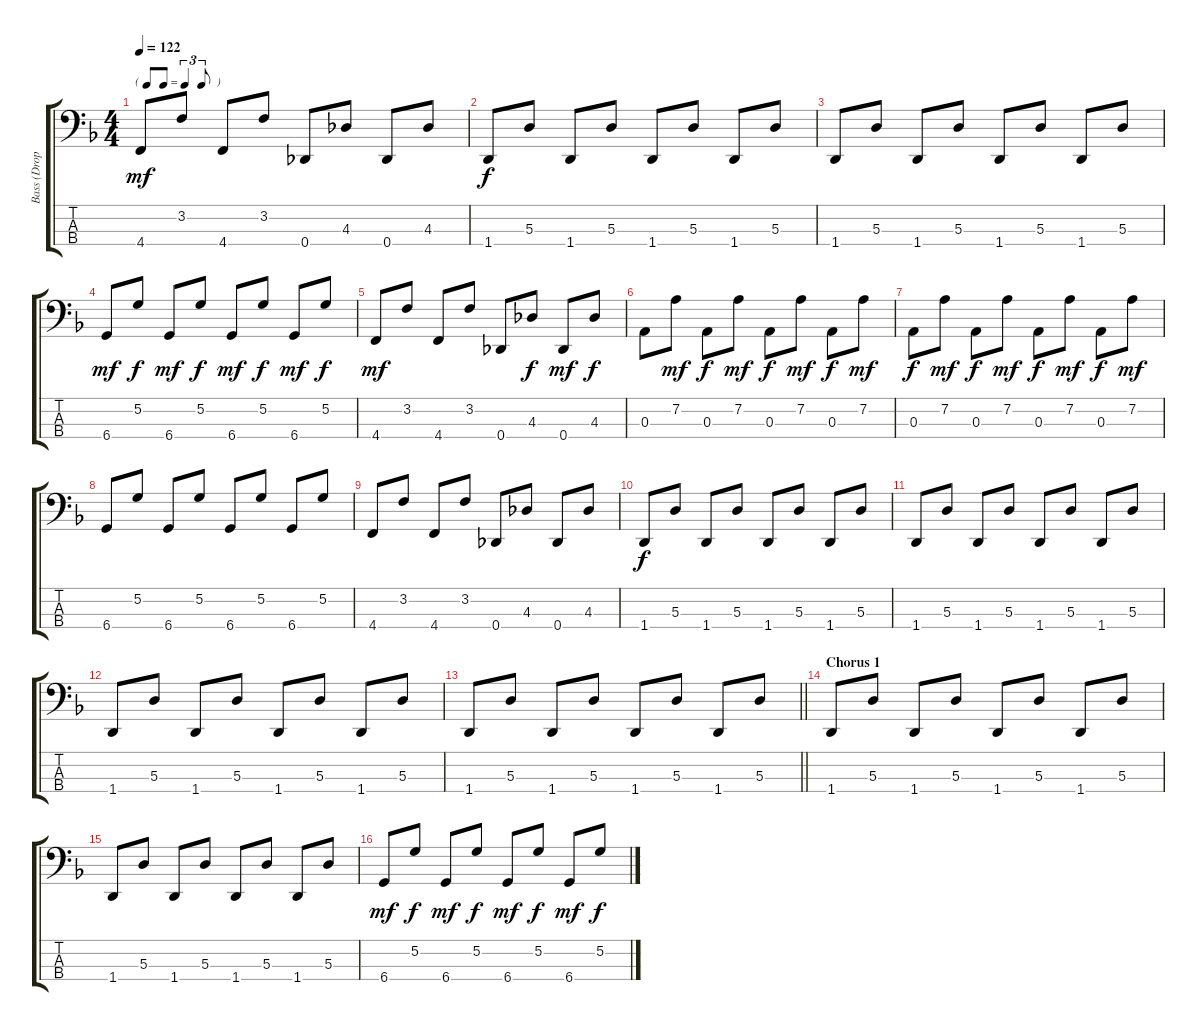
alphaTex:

\track ("Bass (Drop C#)" "Bass (Drop") {instrument electricbasspick}
\staff {score tabs}
\tuning (G2 D2 A1 Db1) {hide}
\ts (4 4)
\tf triplet8th
\tempo 122
\clef f4
\ks dminor
4.4.8{dy mf} 3.2.8 4.4.8 3.2.8 0.4.8 4.3.8 0.4.8 4.3.8 |
1.4.8{dy f} 5.3.8 1.4.8 5.3.8 1.4.8 5.3.8 1.4.8 5.3.8 |
1.4.8 5.3.8 1.4.8 5.3.8 1.4.8 5.3.8 1.4.8 5.3.8 |
6.4.8{dy mf} 5.2.8{dy f} 6.4.8{dy mf} 5.2.8{dy f} 6.4.8{dy mf} 5.2.8{dy f} 6.4.8{dy mf} 5.2.8{dy f} |
4.4.8{dy mf} 3.2.8 4.4.8 3.2.8 0.4.8 4.3.8{dy f} 0.4.8{dy mf} 4.3.8{dy f} |
0.3.8 7.2.8{dy mf} 0.3.8{dy f} 7.2.8{dy mf} 0.3.8{dy f} 7.2.8{dy mf} 0.3.8{dy f} 7.2.8{dy mf} |
0.3.8{dy f} 7.2.8{dy mf} 0.3.8{dy f} 7.2.8{dy mf} 0.3.8{dy f} 7.2.8{dy mf} 0.3.8{dy f} 7.2.8{dy mf} |
6.4.8 5.2.8 6.4.8 5.2.8 6.4.8 5.2.8 6.4.8 5.2.8 |
4.4.8 3.2.8 4.4.8 3.2.8 0.4.8 4.3.8 0.4.8 4.3.8 |
1.4.8{dy f} 5.3.8 1.4.8 5.3.8 1.4.8 5.3.8 1.4.8 5.3.8 |
1.4.8 5.3.8 1.4.8 5.3.8 1.4.8 5.3.8 1.4.8 5.3.8 |
1.4.8 5.3.8 1.4.8 5.3.8 1.4.8 5.3.8 1.4.8 5.3.8 |
\barLineRight lightlight
1.4.8 5.3.8 1.4.8 5.3.8 1.4.8 5.3.8 1.4.8 5.3.8 |
\section ("" "Chorus 1")
1.4.8 5.3.8 1.4.8 5.3.8 1.4.8 5.3.8 1.4.8 5.3.8 |
1.4.8 5.3.8 1.4.8 5.3.8 1.4.8 5.3.8 1.4.8 5.3.8 |
6.4.8{dy mf} 5.2.8{dy f} 6.4.8{dy mf} 5.2.8{dy f} 6.4.8{dy mf} 5.2.8{dy f} 6.4.8{dy mf} 5.2.8{dy f}
